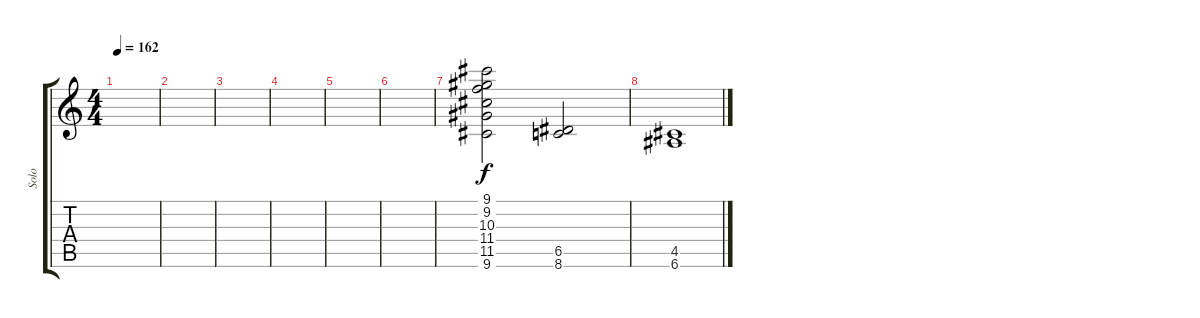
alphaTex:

\track ("Solo" "Solo") {instrument overdrivenguitar}
\staff {score tabs}
\tuning (E4 B3 G3 D3 A2 E2) {hide}
\ts (4 4)
\tempo 162
\clef g2
\ks c
|
|
|
|
|
|
(9.1 9.2 10.3 11.4 11.5 9.6).2 (6.5 8.6).2 |
(4.5 6.6).1
